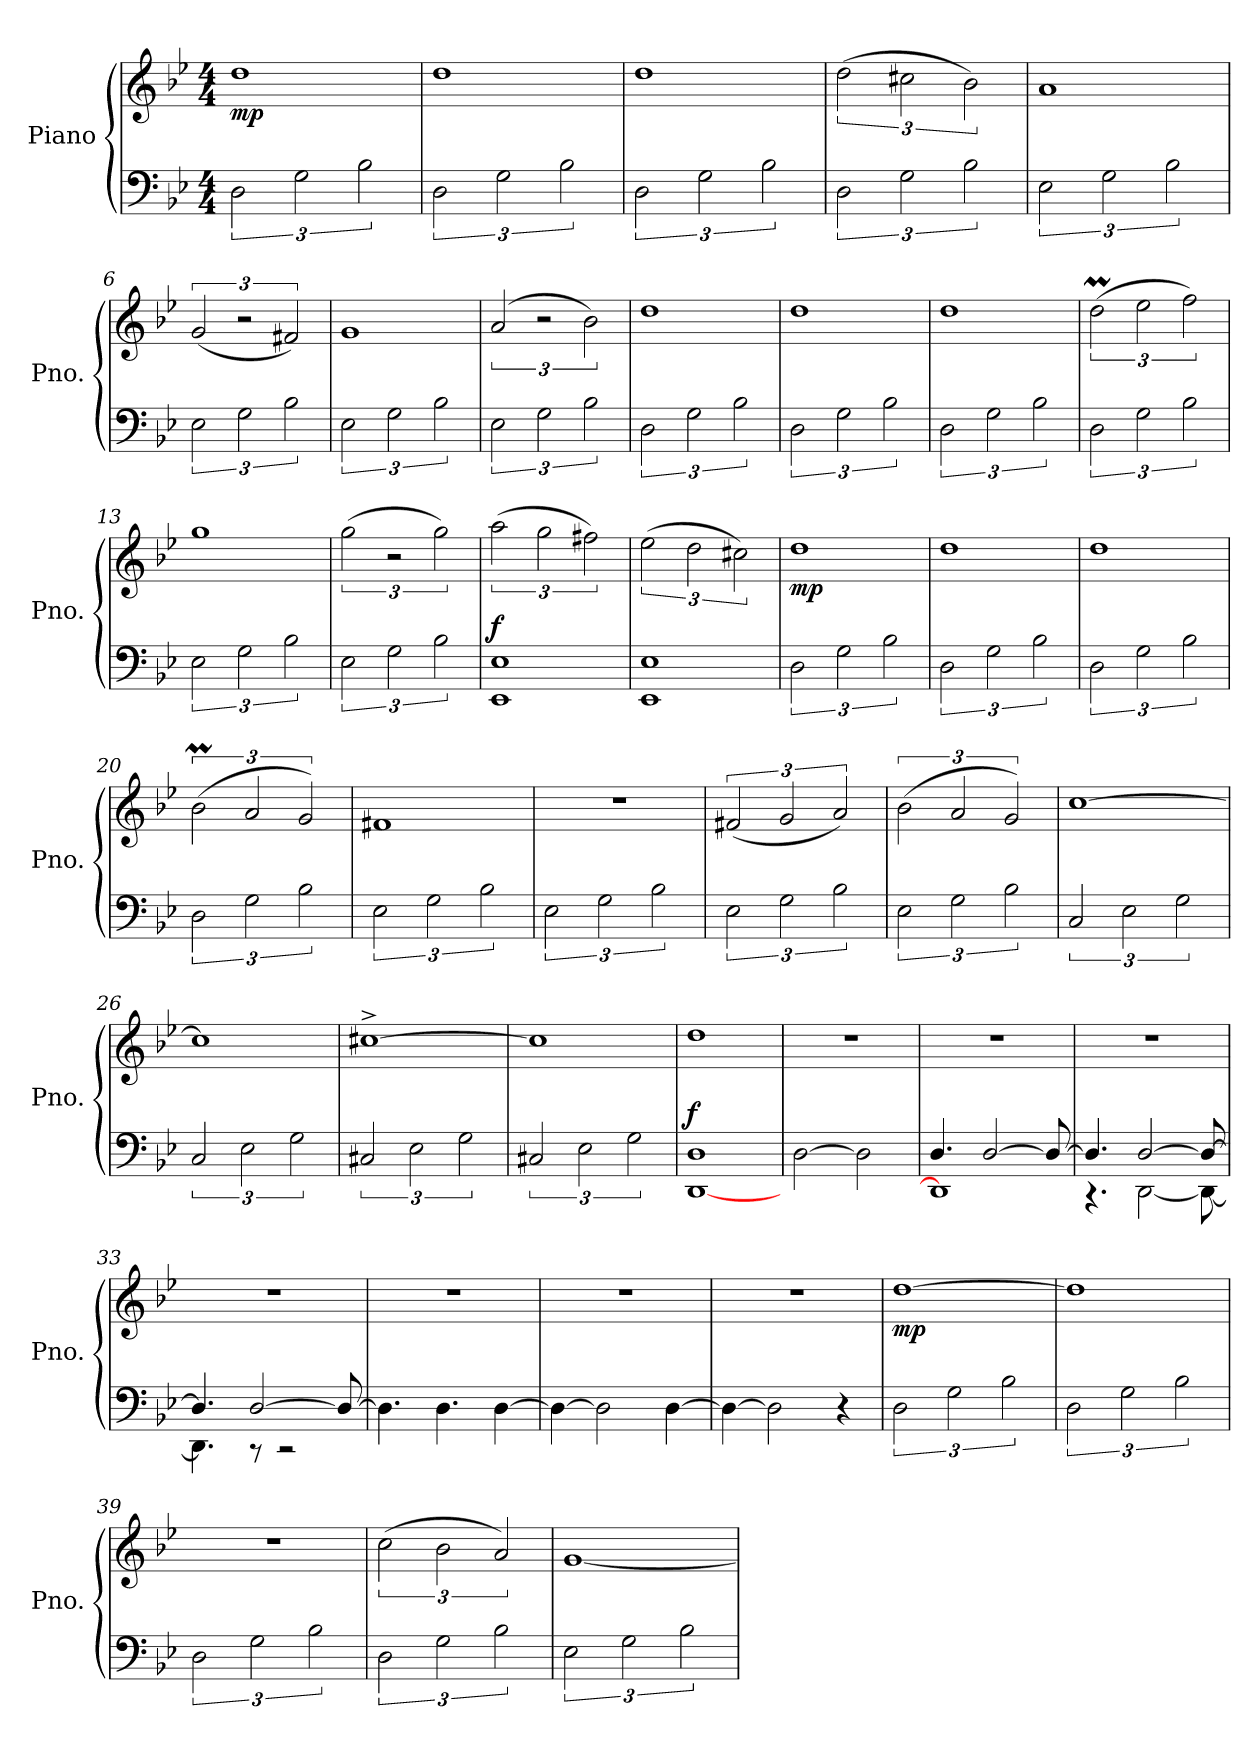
**kern	**kern	**dynam
*part1	*part1	*part1
*staff2	*staff1	*staff1/2
*I"Piano	*	*
*I'Pno.	*	*
*clefF4	*clefG2	*
*k[b-e-]	*k[b-e-]	*
*M4/4	*M4/4	*
*MM240	*MM240	*
=1	=1	=1
!	!	!LO:DY:b
3D\	1dd	mp
3G\	.	.
3B-\	.	.
=2	=2	=2
3D\	1dd	.
3G\	.	.
3B-\	.	.
=3	=3	=3
3D\	1dd	.
3G\	.	.
3B-\	.	.
=4	=4	=4
3D\	(3dd\	.
3G\	3cc#X\	.
3B-\	3b-\)	.
=5	=5	=5
3E-\	1a	.
3G\	.	.
3B-\	.	.
=6	=6	=6
3E-\	(3g/	.
3G\	3r	.
3B-\	3f#X/)	.
=7	=7	=7
3E-\	1g	.
3G\	.	.
3B-\	.	.
=8	=8	=8
3E-\	(3a/	.
3G\	3r	.
3B-\	3b-\)	.
=9	=9	=9
3D\	1dd	.
3G\	.	.
3B-\	.	.
=10	=10	=10
3D\	1dd	.
3G\	.	.
3B-\	.	.
!!LO:LB:g=z
=11	=11	=11
3D\	1dd	.
3G\	.	.
3B-\	.	.
=12	=12	=12
3D\	(3ddm\	.
3G\	3ee-\	.
3B-\	3ff\)	.
=13	=13	=13
3E-\	1gg	.
3G\	.	.
3B-\	.	.
=14	=14	=14
3E-\	(3gg\	.
3G\	3r	.
3B-\	3gg\)	.
=15	=15	=15
!	!	!LO:DY:a=2
1EE- 1E-	(3aa\	f
.	3gg\	.
.	3ff#X\)	.
=16	=16	=16
1EE- 1E-	(3ee-\	.
.	3dd\	.
.	3cc#X\)	.
=17	=17	=17
!	!	!LO:DY:b
3D\	1dd	mp
3G\	.	.
3B-\	.	.
=18	=18	=18
3D\	1dd	.
3G\	.	.
3B-\	.	.
=19	=19	=19
3D\	1dd	.
3G\	.	.
3B-\	.	.
=20	=20	=20
3D\	(3b-M\	.
3G\	3a/	.
3B-\	3g/)	.
!!LO:LB:g=z
=21	=21	=21
3E-\	1f#X	.
3G\	.	.
3B-\	.	.
=22	=22	=22
3E-\	1r	.
3G\	.	.
3B-\	.	.
=23	=23	=23
3E-\	(3f#X/	.
3G\	3g/	.
3B-\	3a/)	.
=24	=24	=24
3E-\	(3b-\	.
3G\	3a/	.
3B-\	3g/)	.
=25	=25	=25
3C/	[1cc	.
3E-\	.	.
3G\	.	.
=26	=26	=26
3C/	1cc]	.
3E-\	.	.
3G\	.	.
=27	=27	=27
3C#X/	[1cc#X^	.
3E-\	.	.
3G\	.	.
=28	=28	=28
3C#X/	1cc#]	.
3E-\	.	.
3G\	.	.
=29	=29	=29
*^	*	*
!	!	!	!LO:DY:a=2
1D	[1DD	1dd	f
*v	*v	*	*
=30	=30	=30
[2D\	1r	.
2D\]	.	.
!!LO:LB:g=z
=31	=31	=31
*^	*	*
4.D/	1DD]	1r	.
[2D/	.	.	.
8D/_	.	.	.
=32	=32	=32	=32
4.D/]	4.r	1r	.
[2D/	[2DD\	.	.
8D/_	8DD\_	.	.
=33	=33	=33	=33
4.D/]	4.DD\]	1r	.
[2D/	8r	.	.
.	2r	.	.
8D/_	.	.	.
*v	*v	*	*
=34	=34	=34
4.D\]	1r	.
4.D\	.	.
[4D\	.	.
=35	=35	=35
4D\_	1r	.
2D\]	.	.
[4D\	.	.
=36	=36	=36
4D\_	1r	.
2D\]	.	.
4r	.	.
=37	=37	=37
!	!	!LO:DY:b
3D\	[1dd	mp
3G\	.	.
3B-\	.	.
=38	=38	=38
3D\	1dd]	.
3G\	.	.
3B-\	.	.
=39	=39	=39
3D\	1r	.
3G\	.	.
3B-\	.	.
!!LO:LB:g=z
=40	=40	=40
3D\	(3cc\	.
3G\	3b-\	.
3B-\	3a/)	.
=41	=41	=41
3E-\	[1g	.
3G\	.	.
3B-\	.	.
=	=	=
*-	*-	*-
